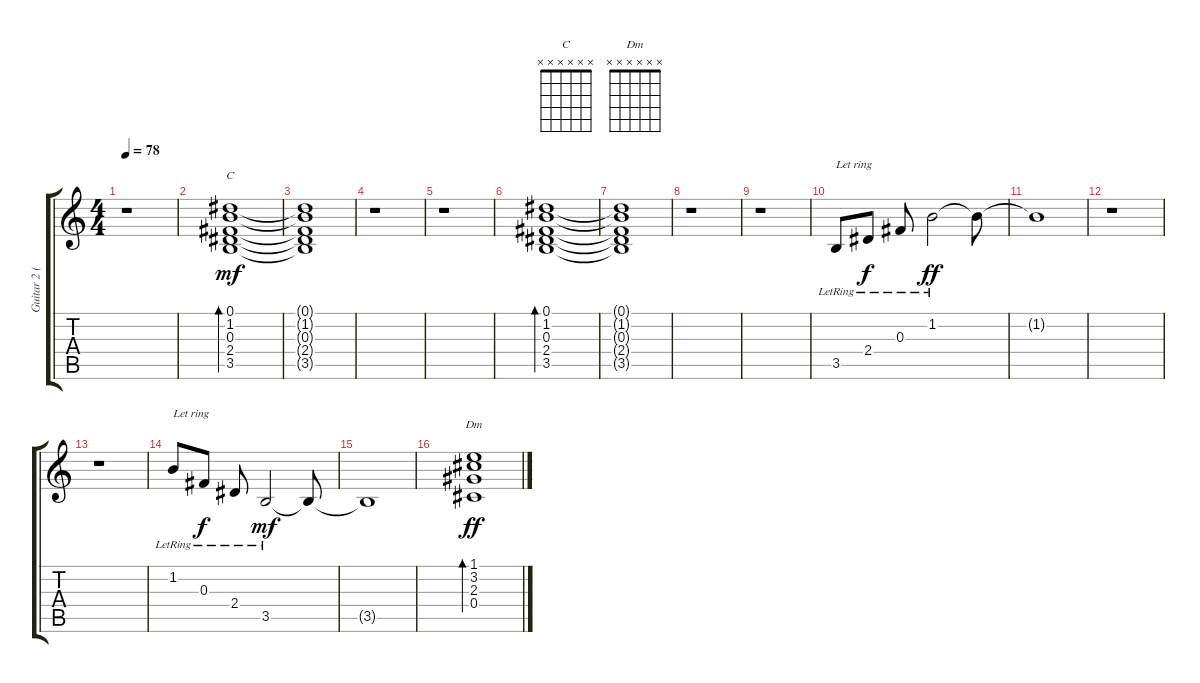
\track ("Guitar 2 (Slash)" "Guitar 2 (") {instrument electricguitarjazz}
\staff {score tabs}
\tuning (Eb4 Bb3 Gb3 Db3 Ab2 Eb2) {hide}
\chord ("C" x x x x x x)
\chord ("Dm" x x x x x x)
\ts (4 4)
\tempo 78
\clef g2
\ks c
r.1{dy mf} |
(0.1 1.2 0.3 2.4 3.5).1{bd 120 ch "C"} |
(0.1{t} 1.2{t} 0.3{t} 2.4{t} 3.5{t}).1 |
r.1 |
r.1 |
(0.1 1.2 0.3 2.4 3.5).1{bd 120} |
(0.1{t} 1.2{t} 0.3{t} 2.4{t} 3.5{t}).1 |
r.1 |
r.1 |
3.5{lr}.8{txt "Let ring"} 2.4{lr}.8{dy f} 0.3{lr}.8 1.2{lr}.2{dy ff} 1.2{t}.8 |
1.2{t}.1 |
r.1 |
r.1 |
1.2{lr}.8{txt "Let ring"} 0.3{lr}.8{dy f} 2.4{lr}.8 3.5{lr}.2{dy mf} 3.5{t}.8 |
3.5{t}.1 |
(1.1 3.2 2.3 0.4).1{bd 120 ch "Dm" dy ff}
